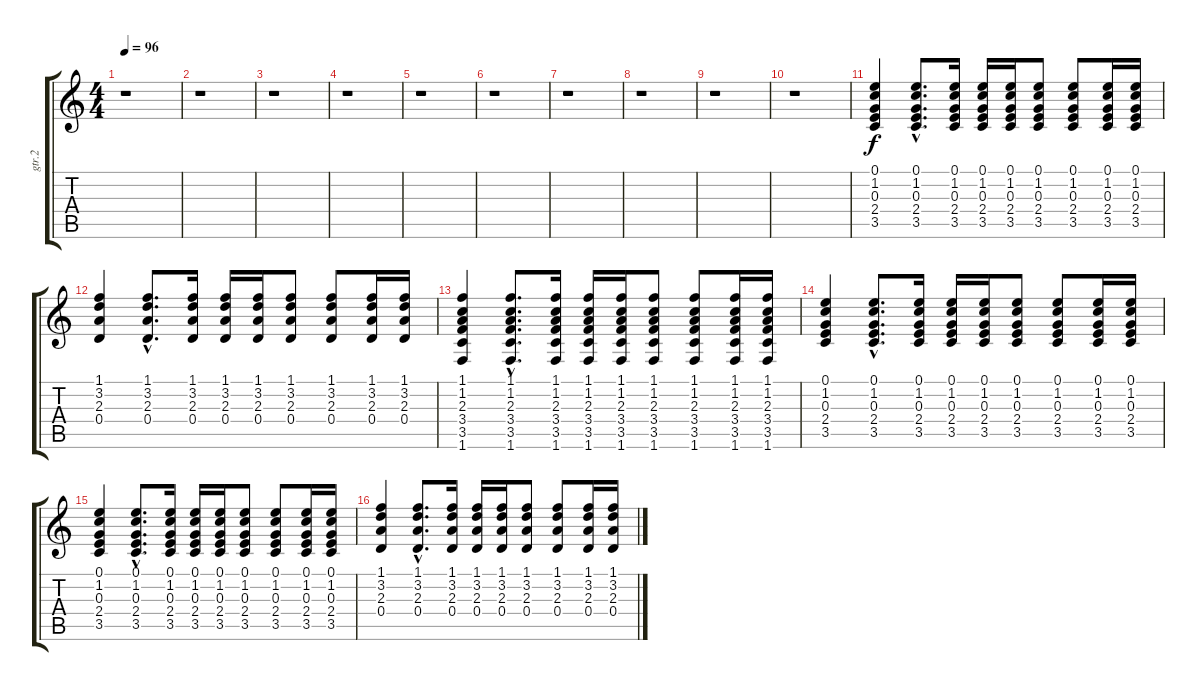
\track ("gtr.2" "gtr.2") {instrument acousticguitarsteel}
\staff {score tabs}
\tuning (E4 B3 G3 D3 A2 E2) {hide}
\ts (4 4)
\tempo 96
\clef g2
\ks c
r.1{dy f} |
r.1 |
r.1 |
r.1 |
r.1 |
r.1 |
r.1 |
r.1 |
r.1 |
r.1 |
(0.1 1.2 0.3 2.4 3.5).4 (0.1{hac} 1.2{hac} 0.3{hac} 2.4{hac} 3.5{hac}).8{d} (0.1 1.2 0.3 2.4 3.5).16 (0.1 1.2 0.3 2.4 3.5).16 (0.1 1.2 0.3 2.4 3.5).16 (0.1 1.2 0.3 2.4 3.5).8 (0.1 1.2 0.3 2.4 3.5).8 (0.1 1.2 0.3 2.4 3.5).16 (0.1 1.2 0.3 2.4 3.5).16 |
(1.1 3.2 2.3 0.4).4 (1.1{hac} 3.2{hac} 2.3{hac} 0.4{hac}).8{d} (1.1 3.2 2.3 0.4).16 (1.1 3.2 2.3 0.4).16 (1.1 3.2 2.3 0.4).16 (1.1 3.2 2.3 0.4).8 (1.1 3.2 2.3 0.4).8 (1.1 3.2 2.3 0.4).16 (1.1 3.2 2.3 0.4).16 |
(1.1 1.2 2.3 3.4 3.5 1.6).4 (1.1{hac} 1.2{hac} 2.3{hac} 3.4{hac} 3.5{hac} 1.6{hac}).8{d} (1.1 1.2 2.3 3.4 3.5 1.6).16 (1.1 1.2 2.3 3.4 3.5 1.6).16 (1.1 1.2 2.3 3.4 3.5 1.6).16 (1.1 1.2 2.3 3.4 3.5 1.6).8 (1.1 1.2 2.3 3.4 3.5 1.6).8 (1.1 1.2 2.3 3.4 3.5 1.6).16 (1.1 1.2 2.3 3.4 3.5 1.6).16 |
(0.1 1.2 0.3 2.4 3.5).4 (0.1{hac} 1.2{hac} 0.3{hac} 2.4{hac} 3.5{hac}).8{d} (0.1 1.2 0.3 2.4 3.5).16 (0.1 1.2 0.3 2.4 3.5).16 (0.1 1.2 0.3 2.4 3.5).16 (0.1 1.2 0.3 2.4 3.5).8 (0.1 1.2 0.3 2.4 3.5).8 (0.1 1.2 0.3 2.4 3.5).16 (0.1 1.2 0.3 2.4 3.5).16 |
(0.1 1.2 0.3 2.4 3.5).4 (0.1{hac} 1.2{hac} 0.3{hac} 2.4{hac} 3.5{hac}).8{d} (0.1 1.2 0.3 2.4 3.5).16 (0.1 1.2 0.3 2.4 3.5).16 (0.1 1.2 0.3 2.4 3.5).16 (0.1 1.2 0.3 2.4 3.5).8 (0.1 1.2 0.3 2.4 3.5).8 (0.1 1.2 0.3 2.4 3.5).16 (0.1 1.2 0.3 2.4 3.5).16 |
(1.1 3.2 2.3 0.4).4 (1.1{hac} 3.2{hac} 2.3{hac} 0.4{hac}).8{d} (1.1 3.2 2.3 0.4).16 (1.1 3.2 2.3 0.4).16 (1.1 3.2 2.3 0.4).16 (1.1 3.2 2.3 0.4).8 (1.1 3.2 2.3 0.4).8 (1.1 3.2 2.3 0.4).16 (1.1 3.2 2.3 0.4).16
